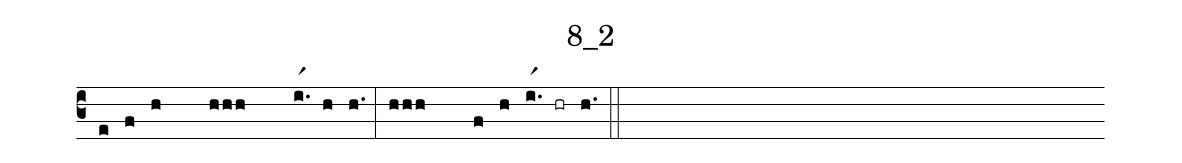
name: 8_2;
%%
(c3) (e)(f)(h//////////) (hhh//////////) (i.r1)(h)(h.) (:) (hhh//////////)  (f) (h)(i.r1) (hr) (h.) (::)
